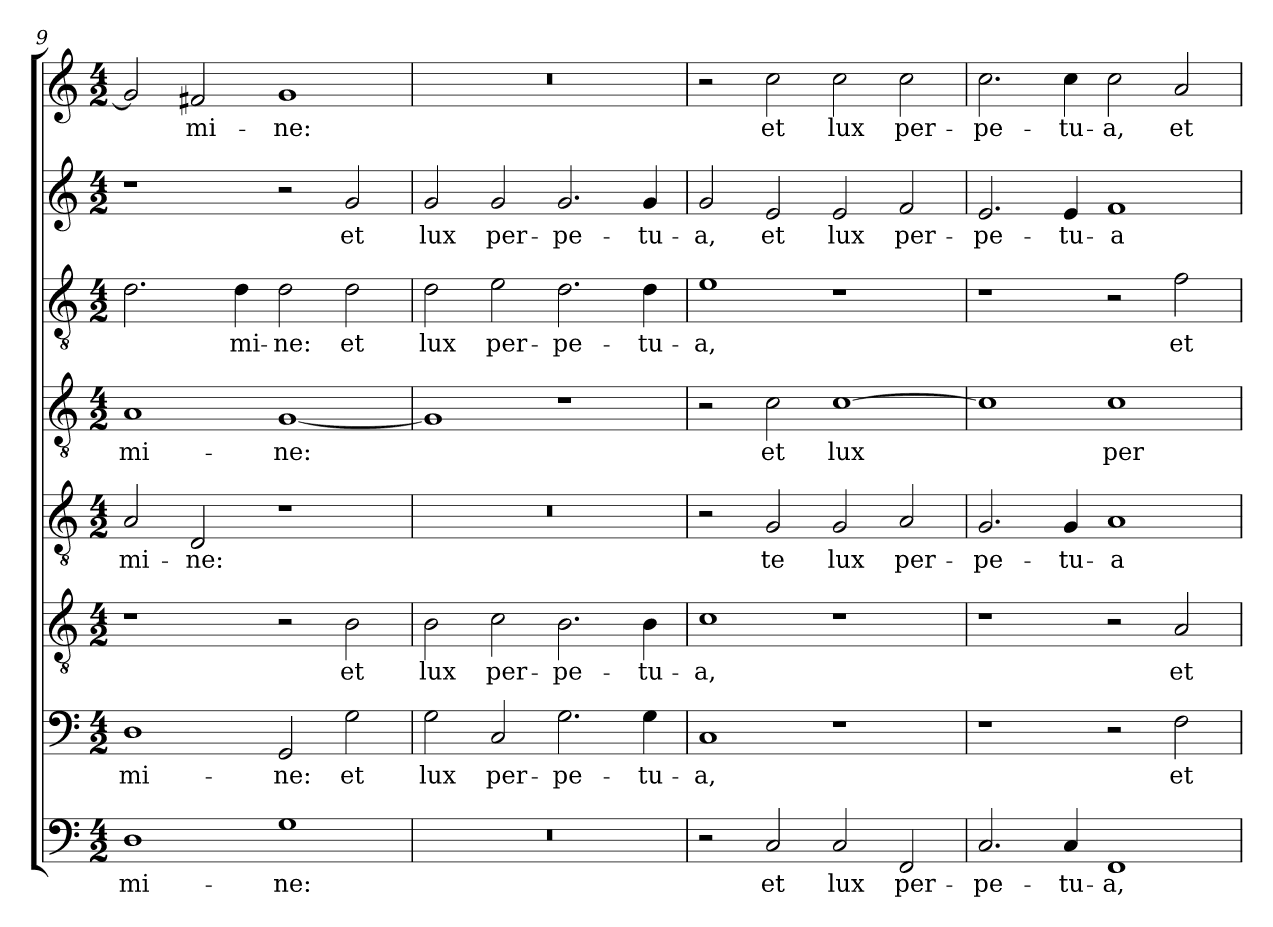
**kern	**text	**kern	**text	**kern	**text	**kern	**text	**kern	**text	**kern	**text	**kern	**text	**kern	**text
*part8	*part8	*part7	*part7	*part6	*part6	*part5	*part5	*part4	*part4	*part3	*part3	*part2	*part2	*part1	*part1
*staff8	*staff8	*staff7	*staff7	*staff6	*staff6	*staff5	*staff5	*staff4	*staff4	*staff3	*staff3	*staff2	*staff2	*staff1	*staff1
*clefF4	*	*clefF4	*	*clefGv2	*	*clefGv2	*	*clefGv2	*	*clefGv2	*	*clefG2	*	*clefG2	*
*k[]	*	*k[]	*	*k[]	*	*k[]	*	*k[]	*	*k[]	*	*k[]	*	*k[]	*
*C:	*	*C:	*	*C:	*	*C:	*	*C:	*	*C:	*	*C:	*	*C:	*
*M4/2	*	*M4/2	*	*M4/2	*	*M4/2	*	*M4/2	*	*M4/2	*	*M4/2	*	*M4/2	*
=9	=9	=9	=9	=9	=9	=9	=9	=9	=9	=9	=9	=9	=9	=9	=9
!	!LO:LY:b	!	!LO:LY:b	!	!	!	!LO:LY:b	!	!LO:LY:b	!	!	!	!	!	!
1D	-mi-	1D	-mi-	1r	.	2A/	-mi-	1A	-mi-	2.d\	.	1r	.	2g/]	.
!	!	!	!	!	!	!	!LO:LY:b	!	!	!	!	!	!	!	!LO:LY:b
.	.	.	.	.	.	2D/	-ne:	.	.	.	.	.	.	2f#X/	-mi-
!	!	!	!	!	!	!	!	!	!	!	!LO:LY:b	!	!	!	!
.	.	.	.	.	.	.	.	.	.	4d\	-mi-	.	.	.	.
!	!LO:LY:b	!	!LO:LY:b	!	!	!	!	!	!LO:LY:b	!	!LO:LY:b	!	!	!	!LO:LY:b
1G	-ne:	2GG/	-ne:	2r	.	1r	.	[1G	-ne:	2d\	-ne:	2r	.	1g	-ne:
!	!	!	!LO:LY:b	!	!LO:LY:b	!	!	!	!	!	!LO:LY:b	!	!LO:LY:b	!	!
.	.	2G\	et	2B\	et	.	.	.	.	2d\	et	2g/	et	.	.
=10	=10	=10	=10	=10	=10	=10	=10	=10	=10	=10	=10	=10	=10	=10	=10
!	!	!	!LO:LY:b	!	!LO:LY:b	!	!	!	!	!	!LO:LY:b	!	!LO:LY:b	!	!
0r	.	2G\	lux	2B\	lux	0r	.	1G]	.	2d\	lux	2g/	lux	0r	.
!	!	!	!LO:LY:b	!	!LO:LY:b	!	!	!	!	!	!LO:LY:b	!	!LO:LY:b	!	!
.	.	2C/	per-	2c\	per-	.	.	.	.	2e\	per-	2g/	per-	.	.
!	!	!	!LO:LY:b	!	!LO:LY:b	!	!	!	!	!	!LO:LY:b	!	!LO:LY:b	!	!
.	.	2.G\	-pe-	2.B\	-pe-	.	.	1r	.	2.d\	-pe-	2.g/	-pe-	.	.
!	!	!	!LO:LY:b	!	!LO:LY:b	!	!	!	!	!	!LO:LY:b	!	!LO:LY:b	!	!
.	.	4G\	-tu-	4B\	-tu-	.	.	.	.	4d\	-tu-	4g/	-tu-	.	.
=11	=11	=11	=11	=11	=11	=11	=11	=11	=11	=11	=11	=11	=11	=11	=11
!	!	!	!LO:LY:b	!	!LO:LY:b	!	!	!	!	!	!LO:LY:b	!	!LO:LY:b	!	!
2r	.	1C	-a,	1c	-a,	2r	.	2r	.	1e	-a,	2g/	-a,	2r	.
!	!LO:LY:b	!	!	!	!	!	!LO:LY:b	!	!LO:LY:b	!	!	!	!LO:LY:b	!	!LO:LY:b
2C/	et	.	.	.	.	2G/	te	2c\	et	.	.	2e/	et	2cc\	et
!	!LO:LY:b	!	!	!	!	!	!LO:LY:b	!	!LO:LY:b	!	!	!	!LO:LY:b	!	!LO:LY:b
2C/	lux	1r	.	1r	.	2G/	lux	[1c	lux	1r	.	2e/	lux	2cc\	lux
!	!LO:LY:b	!	!	!	!	!	!LO:LY:b	!	!	!	!	!	!LO:LY:b	!	!LO:LY:b
2FF/	per-	.	.	.	.	2A/	per-	.	.	.	.	2f/	per-	2cc\	per-
=12	=12	=12	=12	=12	=12	=12	=12	=12	=12	=12	=12	=12	=12	=12	=12
!	!LO:LY:b	!	!	!	!	!	!LO:LY:b	!	!	!	!	!	!LO:LY:b	!	!LO:LY:b
2.C/	-pe-	1r	.	1r	.	2.G/	-pe-	1c]	.	1r	.	2.e/	-pe-	2.cc\	-pe-
!	!LO:LY:b	!	!	!	!	!	!LO:LY:b	!	!	!	!	!	!LO:LY:b	!	!LO:LY:b
4C/	-tu-	.	.	.	.	4G/	-tu-	.	.	.	.	4e/	-tu-	4cc\	-tu-
!	!LO:LY:b	!	!	!	!	!	!LO:LY:b	!	!LO:LY:b	!	!	!	!LO:LY:b	!	!LO:LY:b
1FF	-a,	2r	.	2r	.	1A	-a	1c	per-	2r	.	1f	-a	2cc\	-a,
!	!	!	!LO:LY:b	!	!LO:LY:b	!	!	!	!	!	!LO:LY:b	!	!	!	!LO:LY:b
.	.	2F\	et	2A/	et	.	.	.	.	2f\	et	.	.	2a/	et
=	=	=	=	=	=	=	=	=	=	=	=	=	=	=	=
*-	*-	*-	*-	*-	*-	*-	*-	*-	*-	*-	*-	*-	*-	*-	*-
